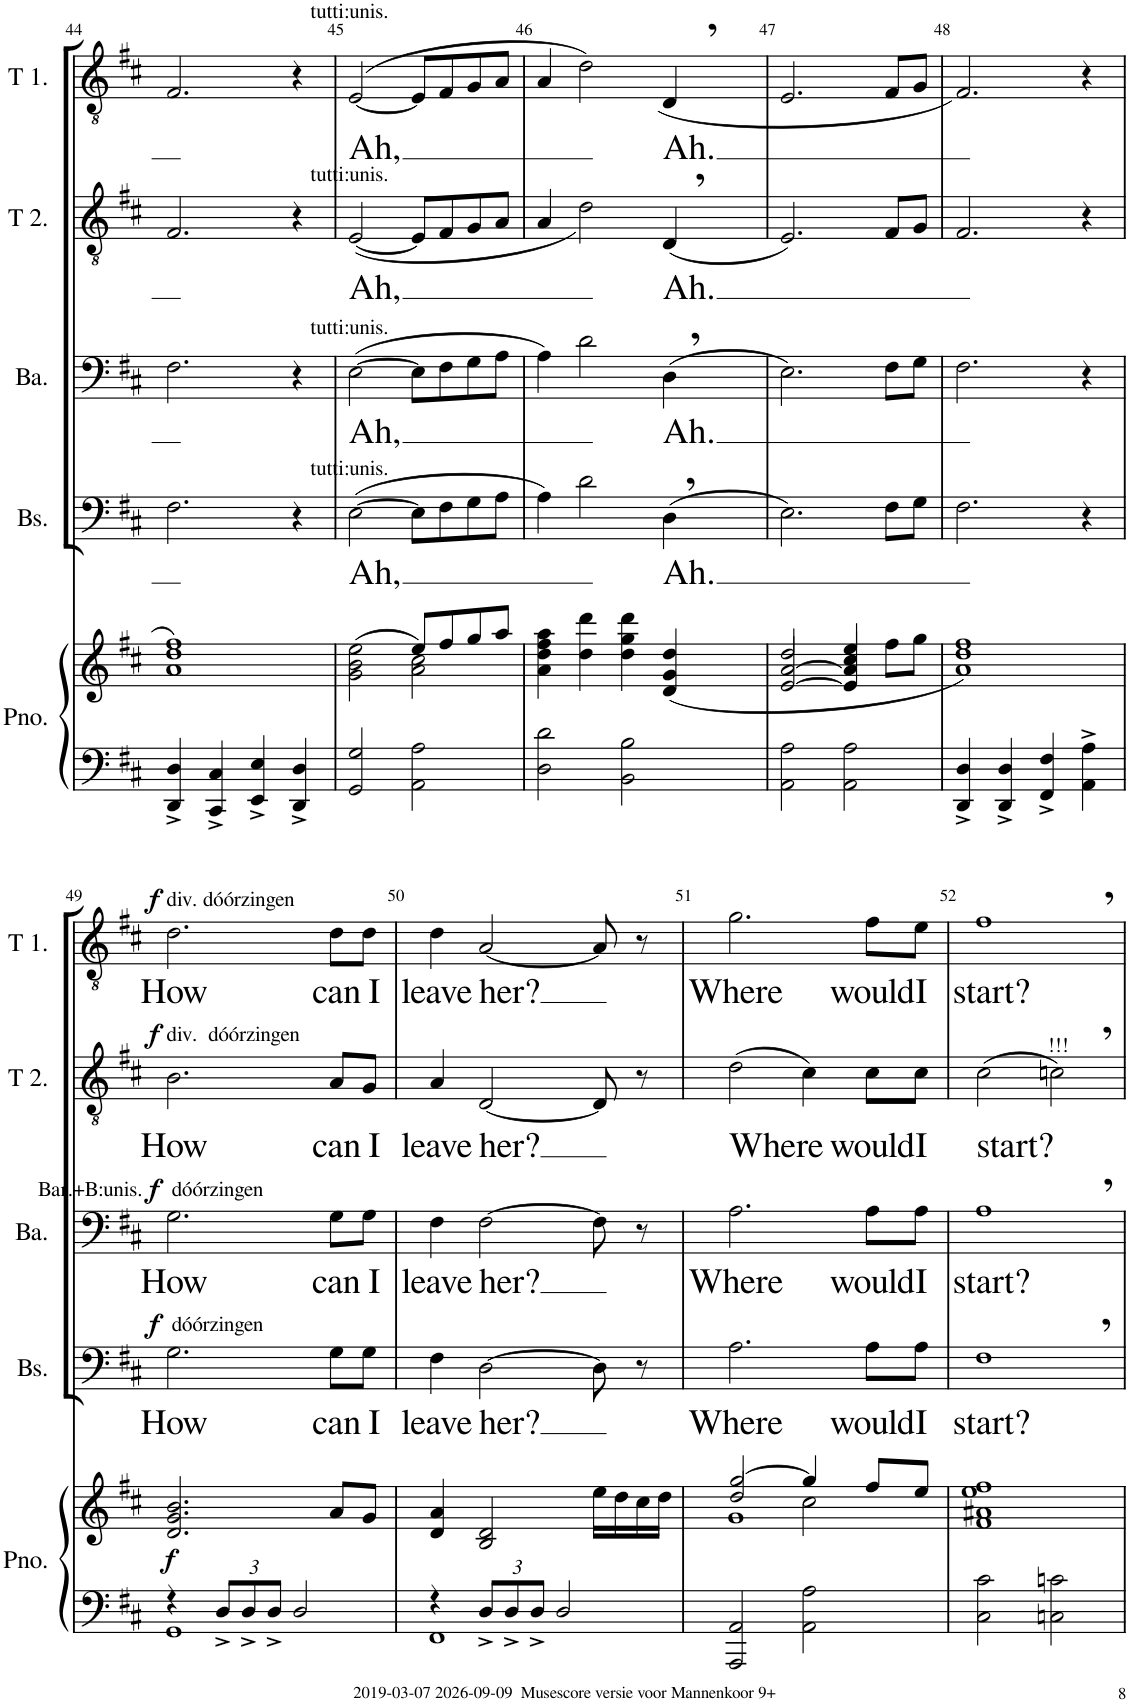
**kern	**kern	**dynam	**kern	**text	**dynam	**kern	**text	**dynam	**kern	**text	**dynam	**kern	**text	**dynam
*part5	*part5	*part5	*part4	*part4	*part4	*part3	*part3	*part3	*part2	*part2	*part2	*part1	*part1	*part1
*staff6	*staff5	*staff5/6	*staff4	*staff4	*staff4	*staff3	*staff3	*staff3	*staff2	*staff2	*staff2	*staff1	*staff1	*staff1
*I"Piano	*	*	*I"Bas	*	*	*I"Bariton	*	*	*I"Tenor 2.	*	*	*I"Tenor 1.	*	*
*I'Pno.	*	*	*I'Bs.	*	*	*I'Ba.	*	*	*I'T 2.	*	*	*I'T 1.	*	*
!!LO:PB:g=z
*clefF4	*clefG2	*	*clefF4	*	*	*clefF4	*	*	*clefG2	*	*	*clefG2	*	*
*k[f#c#]	*k[f#c#]	*	*k[f#c#]	*	*	*k[f#c#]	*	*	*k[f#c#]	*	*	*k[f#c#]	*	*
=44	=44	=44	=44	=44	=44	=44	=44	=44	=44	=44	=44	=44	=44	=44
4DD/^ 4D/^	1a 1dd 1ff#	.	2.F#\	.	.	2.F#\	.	.	2.F#/	.	.	2.F#/	.	.
4CC#/^ 4C#/^	.	.	.	.	.	.	.	.	.	.	.	.	.	.
4EE/^ 4E/^	.	.	.	.	.	.	.	.	.	.	.	.	.	.
4DD/^ 4D/^	.	.	4r	.	.	4r	.	.	4r	.	.	4r	.	.
=45	=45	=45	=45	=45	=45	=45	=45	=45	=45	=45	=45	=45	=45	=45
*	*^	*	*	*	*	*	*	*	*	*	*	*	*	*
!	!	!	!	!	!	!	!	!	!	!	!	!	!LO:TX:a:t=tutti&colon;unis.	!	!
!	!	!	!	!	!	!	!	!	!	!LO:TX:a:t=tutti&colon;unis.	!	!	!	!	!
!	!	!	!	!	!	!	!LO:TX:a:t=tutti&colon;unis.	!	!	!	!	!	!	!	!
!	!	!	!	!LO:TX:a:t=tutti&colon;unis.	!	!	!	!	!	!	!	!	!	!	!
!	!	!	!	!	!LO:LY:b	!	!	!LO:LY:b	!	!	!LO:LY:b	!	!	!LO:LY:b	!
2GG/ 2G/	(2ee\	2g\ 2b\	.	([2E\	Ah,	.	([2E\	Ah,	.	(<[2E/	Ah,	.	([2E/	Ah,	.
2AA\ 2A\	8ee/L)	2a\ 2cc#\	.	8E\L]	.	.	8E\L]	.	.	8E/L]	.	.	8E/L]	.	.
.	8ff#/	.	.	8F#\	.	.	8F#\	.	.	8F#/	.	.	8F#/	.	.
.	8gg/	.	.	8G\	.	.	8G\	.	.	8G/	.	.	8G/	.	.
.	8aa/J	.	.	8A\J	.	.	8A\J	.	.	8A/J	.	.	8A/J	.	.
*	*v	*v	*	*	*	*	*	*	*	*	*	*	*	*	*
=46	=46	=46	=46	=46	=46	=46	=46	=46	=46	=46	=46	=46	=46	=46
2D\ 2d\	4a\ 4dd\ 4ff#\ 4aa\	.	4A\)	.	.	4A\)	.	.	4A/	.	.	4A/	.	.
.	4dd\ 4ddd\	.	2d\	.	.	2d\	.	.	2d\)	.	.	2d\)	.	.
2BB\ 2B\	4dd\ 4gg\ 4ddd\	.	.	.	.	.	.	.	.	.	.	.	.	.
!	!	!	!	!LO:LY:b	!	!	!LO:LY:b	!	!	!LO:LY:b	!	!	!LO:LY:b	!
.	(<4d/ 4g/ 4dd/	.	(4D,\	Ah.	.	(4D,\	Ah.	.	(4D,/	Ah.	.	(4D,/	Ah.	.
=47	=47	=47	=47	=47	=47	=47	=47	=47	=47	=47	=47	=47	=47	=47
*	*^	*	*	*	*	*	*	*	*	*	*	*	*	*
2AA\ 2A\	2dd/	[2e/ [2a/	.	2.E\)	.	.	2.E\)	.	.	2.E/)	.	.	2.E/	.	.
2AA\ 2A\	4ee/	4e/] 4a/] 4cc#/	.	.	.	.	.	.	.	.	.	.	.	.	.
.	8ff#\L	4ryy	.	8F#\L	.	.	8F#\L	.	.	8F#/L	.	.	8F#/L	.	.
.	8gg\J	.	.	8G\J	.	.	8G\J	.	.	8G/J	.	.	8G/J	.	.
*	*v	*v	*	*	*	*	*	*	*	*	*	*	*	*	*
=48	=48	=48	=48	=48	=48	=48	=48	=48	=48	=48	=48	=48	=48	=48
4DD/^ 4D/^	1a 1dd 1ff#)	.	2.F#\	.	.	2.F#\	.	.	2.F#/	.	.	2.F#/)	.	.
4DD/^ 4D/^	.	.	.	.	.	.	.	.	.	.	.	.	.	.
4FF#/^ 4F#/^	.	.	.	.	.	.	.	.	.	.	.	.	.	.
4AA\^ 4A\^	.	.	4r	.	.	4r	.	.	4r	.	.	4r	.	.
!!LO:LB:g=z
=49	=49	=49	=49	=49	=49	=49	=49	=49	=49	=49	=49	=49	=49	=49
*^	*	*	*	*	*	*	*	*	*	*	*	*	*	*
!	!	!	!	!	!	!	!	!	!	!	!	!	!LO:TX:a:t=div.	!	!
!	!	!	!	!	!	!	!	!	!	!	!	!	!LO:TX:a:t=dóórzingen	!	!
!	!	!	!	!	!	!	!	!	!	!LO:TX:a:t=div.	!	!	!	!	!
!	!	!	!	!	!	!	!	!	!	!LO:TX:a:t=dóórzingen	!	!	!	!	!
!	!	!	!	!	!	!	!LO:TX:a:t=Bar.+B&colon;unis.	!	!	!	!	!	!	!	!
!	!	!	!	!	!	!	!LO:TX:a:t=dóórzingen	!	!	!	!	!	!	!	!
!	!	!	!	!LO:TX:a:t=dóórzingen	!	!	!	!	!	!	!	!	!	!	!
!	!	!	!LO:DY:b	!	!LO:LY:b	!LO:DY:a	!	!LO:LY:b	!LO:DY:a	!	!LO:LY:b	!LO:DY:a	!	!LO:LY:b	!LO:DY:a
4r	1GG	2.d/ 2.g/ 2.b/	f	2.G\	How	f	2.G\	How	f	2.B\	How	f	2.d\	How	f
*Xbrackettup	*	*	*	*	*	*	*	*	*	*	*	*	*	*	*
12D^</L	.	.	.	.	.	.	.	.	.	.	.	.	.	.	.
12D^</	.	.	.	.	.	.	.	.	.	.	.	.	.	.	.
12D^</J	.	.	.	.	.	.	.	.	.	.	.	.	.	.	.
2D/	.	.	.	.	.	.	.	.	.	.	.	.	.	.	.
!	!	!	!	!	!LO:LY:b	!	!	!LO:LY:b	!	!	!LO:LY:b	!	!	!LO:LY:b	!
.	.	8a/L	.	8G\L	can	.	8G\L	can	.	8A/L	can	.	8d\L	can	.
!	!	!	!	!	!LO:LY:b	!	!	!LO:LY:b	!	!	!LO:LY:b	!	!	!LO:LY:b	!
.	.	8g/J	.	8G\J	I	.	8A\J	I	.	8G/J	I	.	8d\J	I	.
=50	=50	=50	=50	=50	=50	=50	=50	=50	=50	=50	=50	=50	=50	=50	=50
!	!	!	!	!	!LO:LY:b	!	!	!LO:LY:b	!	!	!LO:LY:b	!	!	!LO:LY:b	!
4r	1FF#	4d/ 4a/	.	4F#\	leave	.	4F#\	leave	.	4A/	leave	.	4d\	leave	.
!	!	!	!	!	!LO:LY:b	!	!	!LO:LY:b	!	!	!LO:LY:b	!	!	!LO:LY:b	!
12D^</L	.	2B/ 2d/	.	[2D\	her?	.	[2F#\	her?	.	[2D/	her?	.	[2A/	her?	.
12D^</	.	.	.	.	.	.	.	.	.	.	.	.	.	.	.
12D^</J	.	.	.	.	.	.	.	.	.	.	.	.	.	.	.
2D/	.	.	.	.	.	.	.	.	.	.	.	.	.	.	.
.	.	16ee\LL	.	8D\]	.	.	8F#\]	.	.	8D/]	.	.	8A/]	.	.
.	.	16dd\	.	.	.	.	.	.	.	.	.	.	.	.	.
.	.	16cc#\	.	8r	.	.	8r	.	.	8r	.	.	8r	.	.
.	.	16dd\JJ	.	.	.	.	.	.	.	.	.	.	.	.	.
*v	*v	*	*	*	*	*	*	*	*	*	*	*	*	*	*
=51	=51	=51	=51	=51	=51	=51	=51	=51	=51	=51	=51	=51	=51	=51
*	*^	*	*	*	*	*	*	*	*	*	*	*	*	*
*	*	*^	*	*	*	*	*	*	*	*	*	*	*	*	*
!	!	!	!	!	!	!LO:LY:b	!	!	!LO:LY:b	!	!	!LO:LY:b	!	!	!LO:LY:b	!
2AAA/ 2AA/	[2gg/	2dd/	1g	.	2.A\	Where	.	2.A\	Where	.	(2d\	Where	.	2.g\	Where	.
2AA\ 2A\	4gg/]	2cc#\	.	.	.	.	.	.	.	.	4c#\)	.	.	.	.	.
!	!	!	!	!	!	!LO:LY:b	!	!	!LO:LY:b	!	!	!LO:LY:b	!	!	!LO:LY:b	!
.	8ff#/L	.	.	.	8A\L	would	.	8A\L	would	.	8c#\L	would	.	8f#\L	would	.
!	!	!	!	!	!	!LO:LY:b	!	!	!LO:LY:b	!	!	!LO:LY:b	!	!	!LO:LY:b	!
.	8ee/J	.	.	.	8A\J	I	.	8A\J	I	.	8c#\J	I	.	8e\J	I	.
*	*v	*v	*v	*	*	*	*	*	*	*	*	*	*	*	*	*
=52	=52	=52	=52	=52	=52	=52	=52	=52	=52	=52	=52	=52	=52	=52
!	!	!	!	!LO:LY:b	!	!	!LO:LY:b	!	!	!LO:LY:b	!	!	!LO:LY:b	!
2C#\ 2c#\	1f# 1a#X 1ee 1ff#	.	1F#,	start?	.	1A,	start?	.	(2c#\	start?	.	1f#,	start?	.
!	!	!	!	!	!	!	!	!	!LO:TX:a:t=!!!	!	!	!	!	!
2Cn\ 2cn\	.	.	.	.	.	.	.	.	2cn,\)	.	.	.	.	.
=	=	=	=	=	=	=	=	=	=	=	=	=	=	=
*-	*-	*-	*-	*-	*-	*-	*-	*-	*-	*-	*-	*-	*-	*-
